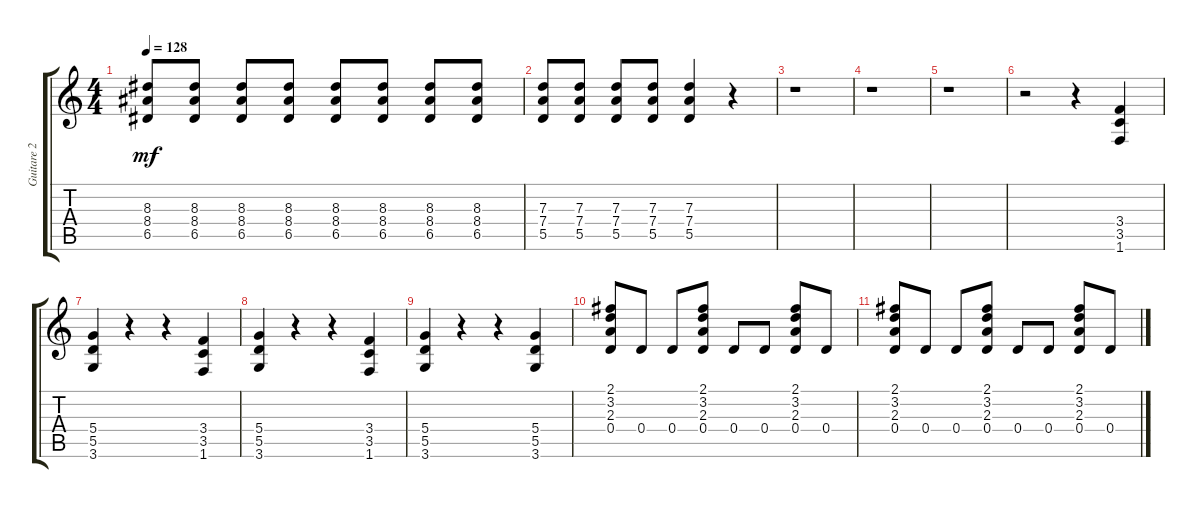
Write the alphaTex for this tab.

\track ("Guitare 2" "Guitare 2") {instrument electricguitarmuted}
\staff {score tabs}
\tuning (E4 B3 G3 D3 A2 E2) {hide}
\ts (4 4)
\tempo 128
\clef g2
\ks c
(8.3 8.4 6.5).8{dy mf instrument electricguitarmuted} (8.3 8.4 6.5).8 (8.3 8.4 6.5).8 (8.3 8.4 6.5).8 (8.3 8.4 6.5).8 (8.3 8.4 6.5).8 (8.3 8.4 6.5).8 (8.3 8.4 6.5).8 |
(7.3 7.4 5.5).8 (7.3 7.4 5.5).8 (7.3 7.4 5.5).8 (7.3 7.4 5.5).8 (7.3 7.4 5.5).4 r.4 |
r.1 |
r.1 |
r.1 |
r.2 r.4 (3.4 3.5 1.6).4 |
(5.4 5.5 3.6).4 r.4 r.4 (3.4 3.5 1.6).4 |
(5.4 5.5 3.6).4 r.4 r.4 (3.4 3.5 1.6).4 |
(5.4 5.5 3.6).4 r.4 r.4 (5.4 5.5 3.6).4 |
(2.1 3.2 2.3 0.4).8 0.4.8 0.4.8 (2.1 3.2 2.3 0.4).8 0.4.8 0.4.8 (2.1 3.2 2.3 0.4).8 0.4.8 |
(2.1 3.2 2.3 0.4).8 0.4.8 0.4.8 (2.1 3.2 2.3 0.4).8 0.4.8 0.4.8 (2.1 3.2 2.3 0.4).8 0.4.8
